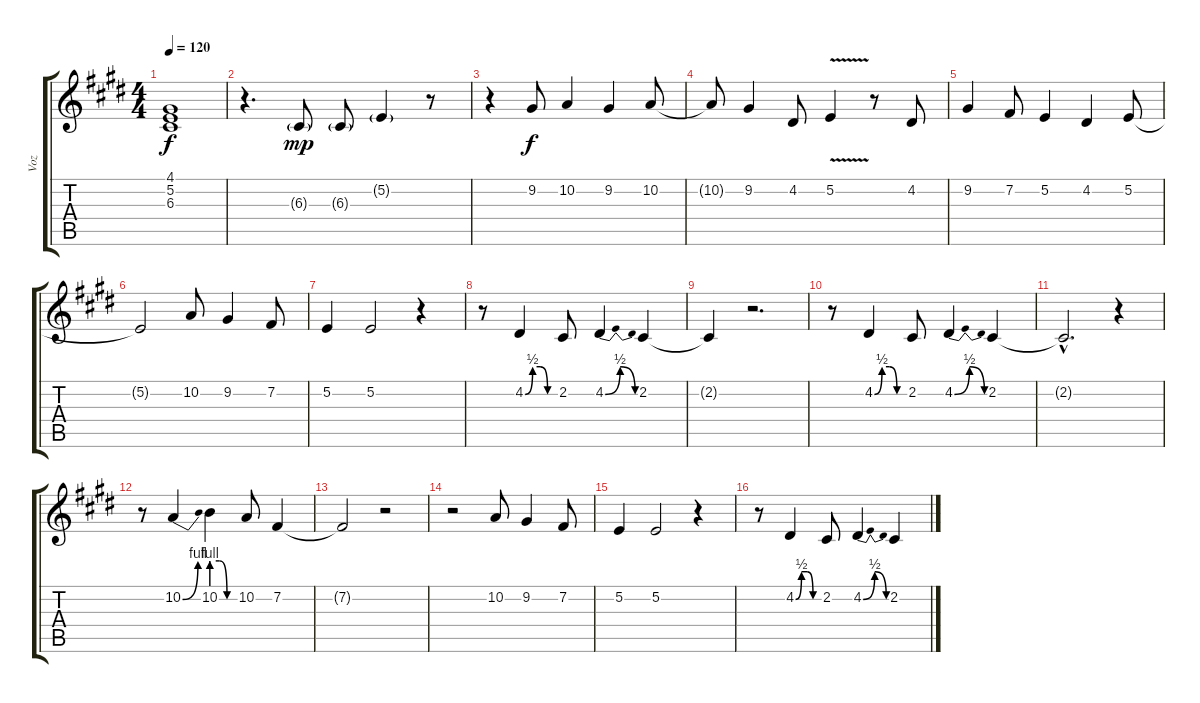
\track ("Voz" "Voz") {instrument bassoon}
\staff {score tabs}
\tuning (E4 B3 G3 D3 A2 E2) {hide}
\ts (4 4)
\tempo 120
\clef g2
\ks e
(4.1{t} 5.2{t} 6.3{t}).1{dy f} |
r.4{d} 6.3{g}.8{dy mp} 6.3{g}.8 5.2{g}.4 r.8 |
r.4 9.2.8{dy f} 10.2.4 9.2.4 10.2.8 |
10.2{t}.8 9.2.4 4.2.8 5.2{v}.4 r.8 4.2.8 |
9.2.4 7.2.8 5.2.4 4.2.4 5.2.8 |
5.2{t}.2 10.2.8 9.2.4 7.2.8 |
5.2.4 5.2.2 r.4 |
r.8 4.2{be (custom 0 0 15 2 30 2 45 0 60 0)}.4 2.2.8 4.2{be (bendrelease 0 0 30 2 30 2 60 0)}.4 2.2.4 |
2.2{t}.4 r.2{d} |
r.8 4.2{be (custom 0 0 15 2 30 2 45 0 60 0)}.4 2.2.8 4.2{be (bendrelease 0 0 30 2 30 2 60 0)}.4 2.2.4 |
2.2{hac t}.2{d} r.4 |
r.8 10.2{be (bend 0 0 60 4)}.4 10.2{be (custom 0 4 20 4 40 0 60 0)}.4 10.2.8 7.2.4 |
7.2{t}.2 r.2 |
r.2 10.2.8 9.2.4 7.2.8 |
5.2.4 5.2.2 r.4 |
r.8 4.2{be (custom 0 0 15 2 30 2 45 0 60 0)}.4 2.2.8 4.2{be (bendrelease 0 0 30 2 30 2 60 0)}.4 2.2.4
